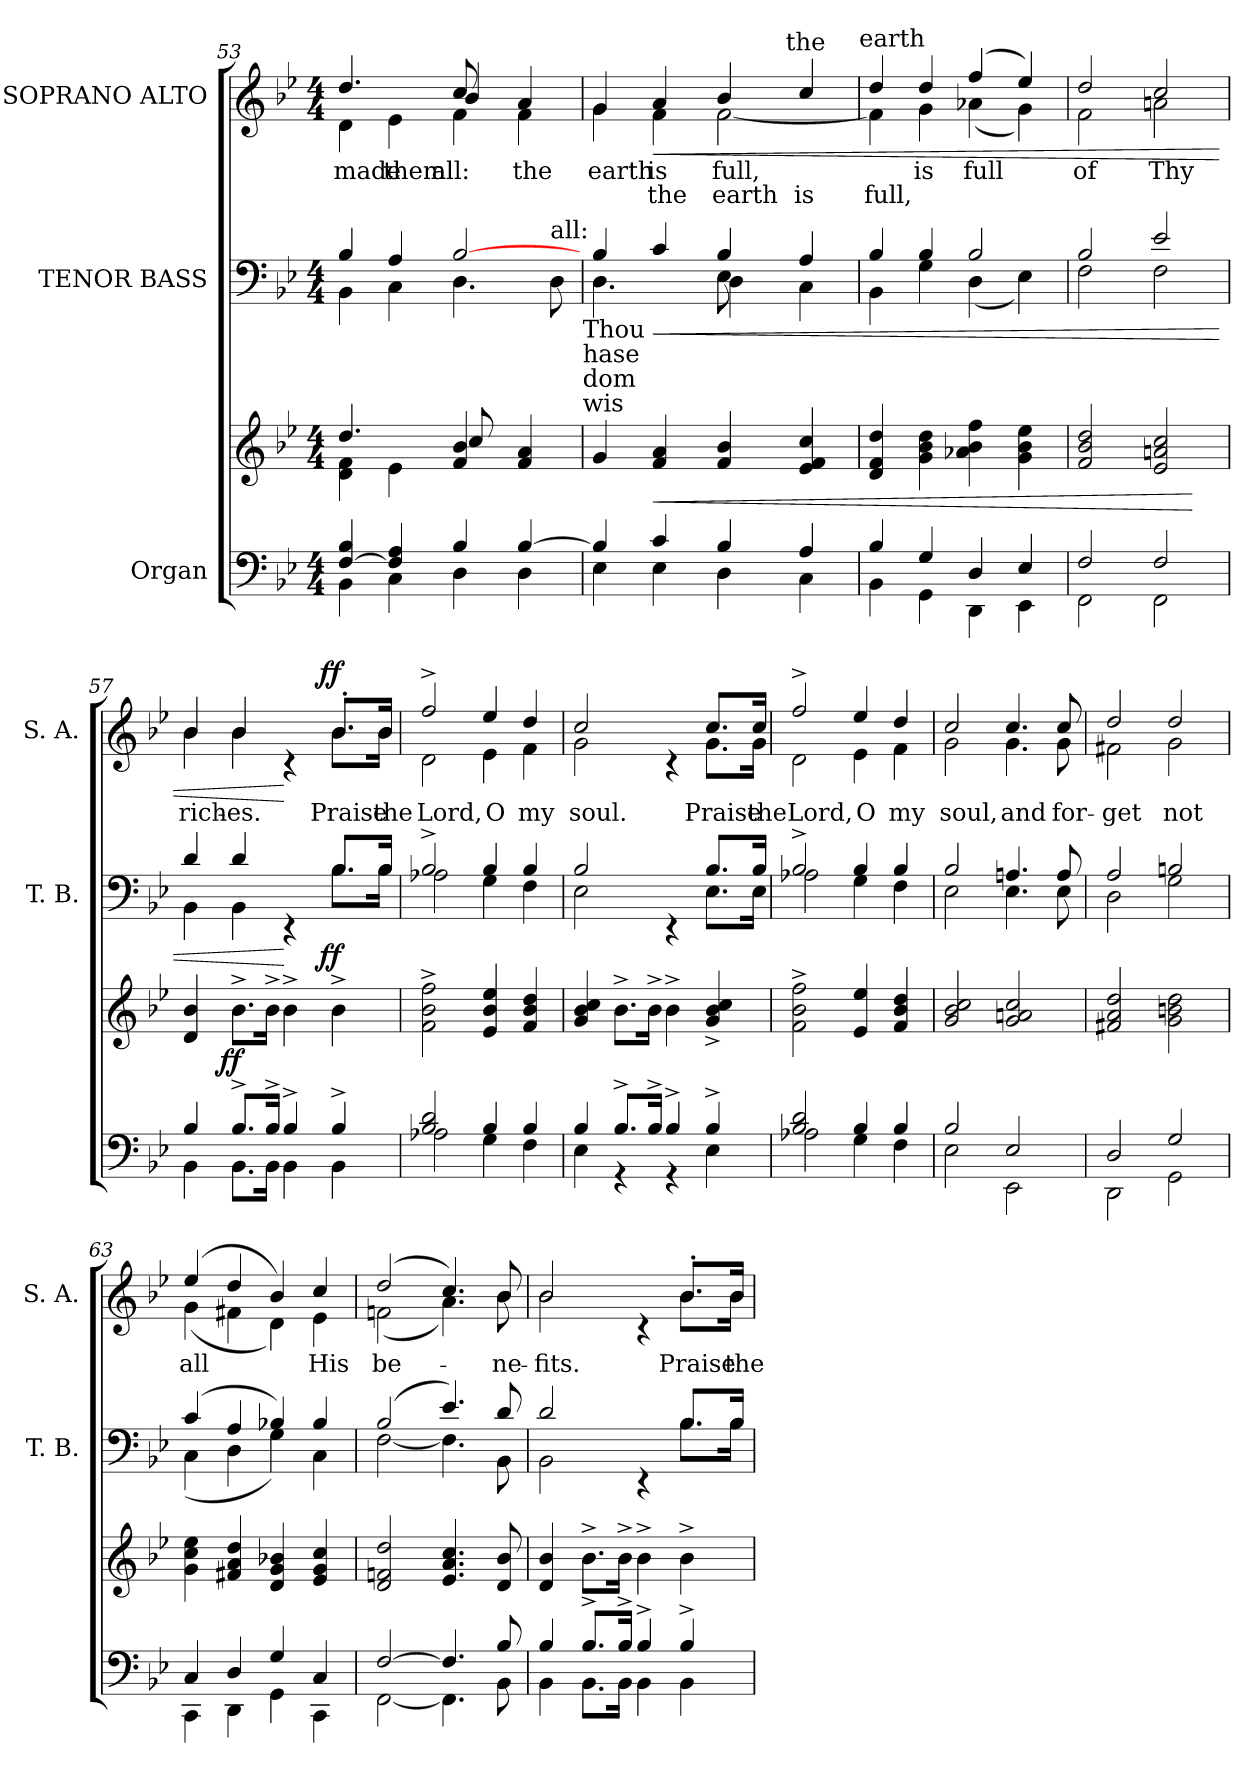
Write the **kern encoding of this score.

**kern	**kern	**dynam	**kern	**dynam	**kern	**text	**text	**dynam
*part3	*part3	*part3	*part2	*part2	*part1	*part1	*part1	*part1
*staff4	*staff3	*staff3/4	*staff2	*staff2	*staff1	*staff1	*staff1	*staff1
*I"Organ	*	*	*I"TENOR BASS	*	*I"SOPRANO ALTO	*	*	*
*	*	*	*I'T. B.	*	*I'S. A.	*	*	*
*clefF4	*clefG2	*	*clefF4	*	*clefG2	*	*	*
*	*	*	*ITrd7c12	*	*	*	*	*
*k[b-e-]	*k[b-e-]	*	*k[b-e-]	*	*k[b-e-]	*	*	*
*B-:	*B-:	*	*B-:	*	*B-:	*	*	*
*M4/4	*M4/4	*	*M4/4	*	*M4/4	*	*	*
=53	=53	=53	=53	=53	=53	=53	=53	=53
*^	*^	*	*^	*	*	*	*	*
!	!	!	!	!	!	!	!	!	!LO:LY:b	!	!
*	*	*	*	*	*	*	*	*^	*	*	*
*	*	*	*	*	*	*	*	*	*^	*	*	*
*	*	*	*	*	*	*	*	*	*	*^	*	*	*
[>4F/ 4B-/	4BB-\	4d\ 4f\	4.dd/	.	4BB-/	4BBB-\	.	4.dd/	4d\	2ryy	2ryy	made	.	.
!	!	!	!	!	!	!	!	!	!	!	!	!LO:LY:b	!	!
4F/] 4A/	4C\	4e-\	.	.	4AA/	4CC\	.	.	4e-\	.	.	them	.	.
.	.	.	8ryy	.	.	.	.	2ryy	.	.	.	.	.	.
!	!	!	!	!	!	!	!	!	!	!	!	!LO:LY:b	!	!
4B-/	4D\	4f/ 4b-/	8cc/	.	[<2BB-/	4.DD\	.	.	8cc/	4b-/	4f\	all:	.	.
.	.	.	4.ryy	.	.	.	.	.	4.ryy	.	.	.	.	.
!	!	!	!	!	!	!	!	!	!	!	!	!LO:LY:b	!	!
[<4B-/	4D\	4f/ 4a/	.	.	.	.	.	.	.	4f\	4a/	the	.	.
!	!	!	!	!	!	!LO:TX:a:t=all&colon;	!	!	!	!	!	!	!	!
.	.	.	.	.	.	8DD\	.	8ryy	.	.	.	.	.	.
*	*	*v	*v	*	*	*	*	*v	*v	*v	*v	*	*	*
!	!	!	!	!	!LO:TX:b:t=Thou	!	!	!	!	!
!	!	!	!	!	!LO:TX:b:t=hase	!	!	!	!	!
!	!	!	!	!	!LO:TX:b:t=dom	!	!	!	!	!
!	!	!	!	!	!LO:TX:b:t=wis	!	!	!	!	!
!!LO:LB:g=z
=54	=54	=54	=54	=54	=54	=54	=54	=54	=54	=54
*	*	*	*	*^	*^	*	*	*	*	*
!	!	!	!	!	!	!	!	!	!	!LO:LY:b	!	!
*	*	*	*	*	*	*	*	*	*^	*	*	*
*	*	*	*	*	*	*	*	*	*	*^	*	*	*
4B-/]	4E-\	4g/	.	32ryy	4BB-/	4.DD\	2ryy	.	4g/	4g\	2ryy	earth	.	.
.	.	.	.	2ryy	.	.	.	.	.	.	.	.	.	.
!	!	!	!LO:HP:b	!	!	!	!	!LO:HP:b	!	!	!	!LO:LY:b	!LO:LY:b	!LO:HP:b
4c/	4E-\	4f/ 4a/	<	.	4C/	.	.	<	4a/	4f\	.	is	the	<
.	.	.	.	.	.	8ryy	.	.	.	.	.	.	.	.
!	!	!	!	!	!	!	!	!	!	!	!	!LO:LY:b	!LO:LY:b	!
4B-/	4D\	4f/ 4b-/	.	.	8EE-\	4DD\	4BB-/	.	4b-/	[<2f\	8..ryy	full,	earth	.
.	.	.	.	4...ryy	.	.	.	.	.	.	.	.	.	.
.	.	.	.	.	4.ryy	.	.	.	.	.	.	.	.	.
!	!	!	!	!	!	!	!	!	!	!	!LO:TX:a:t=the	!	!	!
.	.	.	.	.	.	.	.	.	.	.	4ryy	.	.	.
!	!	!	!	!	!	!	!	!	!	!	!	!	!LO:LY:b	!
4A/	4C\	4e-/ 4f/ 4cc/	.	.	.	4AA/	4CC\	.	4cc/	.	.	.	is	.
.	.	.	.	.	.	.	.	.	.	.	32ryy	.	.	.
!	!	!	!	!	!	!	!	!	!	!	!LO:TX:a:t=earth	!	!	!
=55	=55	=55	=55	=55	=55	=55	=55	=55	=55	=55	=55	=55	=55	=55
!	!	!	!	!	!	!	!	!	!	!	!	!	!LO:LY:b	!
*	*	*	*	*	*v	*v	*v	*	*	*	*	*	*	*
*	*	*	*	*	*	*	*	*v	*v	*	*	*
4B-/	4BB-\	4d/ 4f/ 4dd/	.	4BB-/	4BBB-\	.	4dd/	4f\]	.	full,	.
!	!	!	!	!	!	!	!	!	!LO:LY:b	!	!
4G/	4GG\	4g\ 4b-\ 4dd\	.	4BB-/	4GG\	.	4dd/	4g\	is	.	.
!	!	!	!	!	!	!	!	!	!LO:LY:b	!	!
4D/	4DD\	4a-X\ 4b-\ 4ff\	.	2BB-/	(<4DD\	.	(4ff/	(<4a-X\	full	.	.
4E-/	4EE-\	4g\ 4b-\ 4ee-\	.	.	4EE-\)	.	4ee-/)	4g\)	.	.	.
=56	=56	=56	=56	=56	=56	=56	=56	=56	=56	=56	=56
!	!	!	!	!	!	!	!	!	!LO:LY:b	!	!
2F/	2FF\	2f/ 2b-/ 2dd/	.	2BB-/	2FF\	.	2dd/	2f\	of	.	.
!	!	!	!	!	!	!	!	!	!LO:LY:b	!	!
2F/	2FF\	2e-/ 2an/ 2cc/	.	2E-/	2FF\	.	2cc/	2an\	Thy	.	.
*	*	*	*	*v	*v	*	*	*	*	*	*
*v	*v	*	*	*	*	*v	*v	*	*	*
.	.	[	.	.	.	.	.	.
=57	=57	=57	=57	=57	=57	=57	=57	=57
*^	*	*	*^	*	*	*	*	*
!	!	!	!	!	!	!	!	!LO:LY:b	!	!
*	*	*^	*	*	*^	*	*^	*	*	*
*	*	*	*	*	*	*	*	*	*	*^	*	*	*
4B-/	4BB-\	4d/ 4b-/	8..ryy	.	4D/	4BBB-\	2ryy	.	4b-/	4b-\	2ryy	rich-	.	.
!	!	!	!	!LO:DY:b	!	!	!	!	!	!	!	!	!	!
.	.	.	2ryy	ff	.	.	.	.	.	.	.	.	.	.
!	!	!	!	!	!	!	!	!	!	!	!	!LO:LY:b	!	!
8.B-^>/L	8.BB-\L	8.b-^>\L	.	.	4D/	4BBB-\	.	.	4b-/	4b-\	.	-es.	.	.
16B-^>/Jk	16BB-\Jk	16b-^>\Jk	.	.	.	.	.	.	.	.	.	.	.	.
4B-^>/	4BB-\	4b-^>\	.	.	4ryy	4rEE	8..ryy	[	4ryy	4rc	8..ryy	.	.	[
!	!	!	!	!	!	!	!	!LO:DY:b	!	!	!	!	!	!LO:DY:a
.	.	.	4ryy	.	.	.	4ryy	ff	.	.	4ryy	.	.	ff
!	!	!	!	!	!	!	!	!	!	!	!	!LO:LY:b	!	!
4B-^>/	4BB-\	4b-^>\	.	.	8.BB-/L	8.BB-\L	.	.	8.b-'>/L	8.b-\L	.	Praise	.	.
!	!	!	!	!	!	!	!	!	!	!	!	!LO:LY:b	!	!
.	.	.	.	.	16BB-/Jk	16BB-\Jk	.	.	16b-/Jk	16b-\Jk	.	the	.	.
.	.	.	32ryy	.	.	.	32ryy	.	.	.	32ryy	.	.	.
!!LO:LB:g=z
=58	=58	=58	=58	=58	=58	=58	=58	=58	=58	=58	=58	=58	=58	=58
!	!	!	!	!	!	!	!	!	!	!	!	!LO:LY:b	!	!
*	*	*v	*v	*	*	*	*	*	*	*v	*v	*	*	*
*	*	*	*	*	*v	*v	*	*	*	*	*	*
2B-/ 2d/	2A-X\	2f\^> 2b-\^> 2ff\^>	.	2BB-^>/	2AA-X\	.	2ff^>/	2d\	Lord,	.	.
!	!	!	!	!	!	!	!	!	!LO:LY:b	!	!
4B-/	4G\	4e-/ 4b-/ 4ee-/	.	4BB-/	4GG\	.	4ee-/	4e-\	O	.	.
!	!	!	!	!	!	!	!	!	!LO:LY:b	!	!
4B-/	4F\	4f/ 4b-/ 4dd/	.	4BB-/	4FF\	.	4dd/	4f\	my	.	.
=59	=59	=59	=59	=59	=59	=59	=59	=59	=59	=59	=59
!	!	!	!	!	!	!	!	!	!LO:LY:b	!	!
4B-/	4E-\	4g/ 4b-/ 4cc/	.	2BB-/	2EE-\	.	2cc/	2g\	soul.	.	.
8.B-^>/L	4rGG	8.b-^>\L	.	.	.	.	.	.	.	.	.
16B-^>/Jk	.	16b-^>\Jk	.	.	.	.	.	.	.	.	.
4B-^>/	4rGG	4b-^>\	.	4ryy	4rEE	.	4ryy	4rc	.	.	.
!	!	!	!	!	!	!	!	!	!LO:LY:b	!	!
4B-^>/	4E-\	4g/^< 4b-/^< 4cc/^<	.	8.BB-/L	8.EE-\L	.	8.cc/L	8.g\L	Praise	.	.
!	!	!	!	!	!	!	!	!	!LO:LY:b	!	!
.	.	.	.	16BB-/Jk	16EE-\Jk	.	16cc/Jk	16g\Jk	the	.	.
=60	=60	=60	=60	=60	=60	=60	=60	=60	=60	=60	=60
!	!	!	!	!	!	!	!	!	!LO:LY:b	!	!
2B-/ 2d/	2A-X\	2f\^> 2b-\^> 2ff\^>	.	2BB-^>/	2AA-X\	.	2ff^>/	2d\	Lord,	.	.
!	!	!	!	!	!	!	!	!	!LO:LY:b	!	!
4B-/	4G\	4e-/ 4ee-/	.	4BB-/	4GG\	.	4ee-/	4e-\	O	.	.
!	!	!	!	!	!	!	!	!	!LO:LY:b	!	!
4B-/	4F\	4f/ 4b-/ 4dd/	.	4BB-/	4FF\	.	4dd/	4f\	my	.	.
=61	=61	=61	=61	=61	=61	=61	=61	=61	=61	=61	=61
!	!	!	!	!	!	!	!	!	!LO:LY:b	!	!
2B-/	2E-\	2g/ 2b-/ 2cc/	.	2BB-/	2EE-\	.	2cc/	2g\	soul,	.	.
!	!	!	!	!	!	!	!	!	!LO:LY:b	!	!
2E-/	2EE-\	2g/ 2an/ 2cc/	.	4.AAn/	4.EE-\	.	4.cc/	4.g\	and	.	.
!	!	!	!	!	!	!	!	!	!LO:LY:b	!	!
.	.	.	.	8AA/	8EE-\	.	8cc/	8g\	for-	.	.
!!LO:PB:g=z	!!
=62	=62	=62	=62	=62	=62	=62	=62	=62	=62	=62	=62
!	!	!	!	!	!	!	!	!	!LO:LY:b	!	!
2D/	2DD\	2f#X/ 2a/ 2dd/	.	2AA/	2DD\	.	2dd/	2f#X\	-get	.	.
!	!	!	!	!	!	!	!	!	!LO:LY:b	!	!
2G/	2GG\	2g\ 2bn\ 2dd\	.	2BBn/	2GG\	.	2dd/	2g\	not	.	.
=63	=63	=63	=63	=63	=63	=63	=63	=63	=63	=63	=63
!	!	!	!	!	!	!	!	!	!LO:LY:b	!	!
4C/	4CC\	4g\ 4cc\ 4ee-\	.	(4C/	(<4CC\	.	(4ee-/	(<4g\	all	.	.
4D/	4DD\	4f#X/ 4a/ 4dd/	.	4AA/	4DD\	.	4dd/	4f#X\	.	.	.
4G/	4GG\	4d/ 4g/ 4b-X/	.	4BB-X/)	4GG\)	.	4b-/)	4d\)	.	.	.
!	!	!	!	!	!	!	!	!	!LO:LY:b	!	!
4C/	4CC\	4e-/ 4g/ 4cc/	.	4BB-/	4CC\	.	4cc/	4e-\	His	.	.
=64	=64	=64	=64	=64	=64	=64	=64	=64	=64	=64	=64
!	!	!	!	!	!	!	!	!	!LO:LY:b	!	!
[>2F/	[<2FF\	2d/ 2fn/ 2dd/	.	(2BB-/	[<2FF\	.	(2dd/	(<2fn\	be-	.	.
4.F/]	4.FF\]	4.e-/ 4.a/ 4.cc/	.	4.E-/)	4.FF\]	.	4.cc/)	4.a\)	.	.	.
!	!	!	!	!	!	!	!	!	!LO:LY:b	!	!
8B-/	8BB-\	8d/ 8b-/	.	8D/	8BBB-\	.	8b-/	8b-\	-ne-	.	.
=65	=65	=65	=65	=65	=65	=65	=65	=65	=65	=65	=65
!	!	!	!	!	!	!	!	!	!LO:LY:b	!	!
4B-/	4BB-\	4d/ 4b-/	.	2D/	2BBB-\	.	2b-/	2b-\	-fits.	.	.
8.B-^>/L	8.BB-\L	8.b-^>\L	.	.	.	.	.	.	.	.	.
16B-^>/Jk	16BB-\Jk	16b-^>\Jk	.	.	.	.	.	.	.	.	.
4B-^>/	4BB-\	4b-^>\	.	4ryy	4rEE	.	4ryy	4rc	.	.	.
!	!	!	!	!	!	!	!	!	!LO:LY:b	!	!
4B-^>/	4BB-\	4b-^>\	.	8.BB-/L	8.BB-\L	.	8.b-'>/L	8.b-\L	Praise	.	.
!	!	!	!	!	!	!	!	!	!LO:LY:b	!	!
.	.	.	.	16BB-/Jk	16BB-\Jk	.	16b-/Jk	16b-\Jk	the	.	.
*	*	*	*	*v	*v	*	*	*	*	*	*
*v	*v	*	*	*	*	*v	*v	*	*	*
=	=	=	=	=	=	=	=	=
*-	*-	*-	*-	*-	*-	*-	*-	*-
